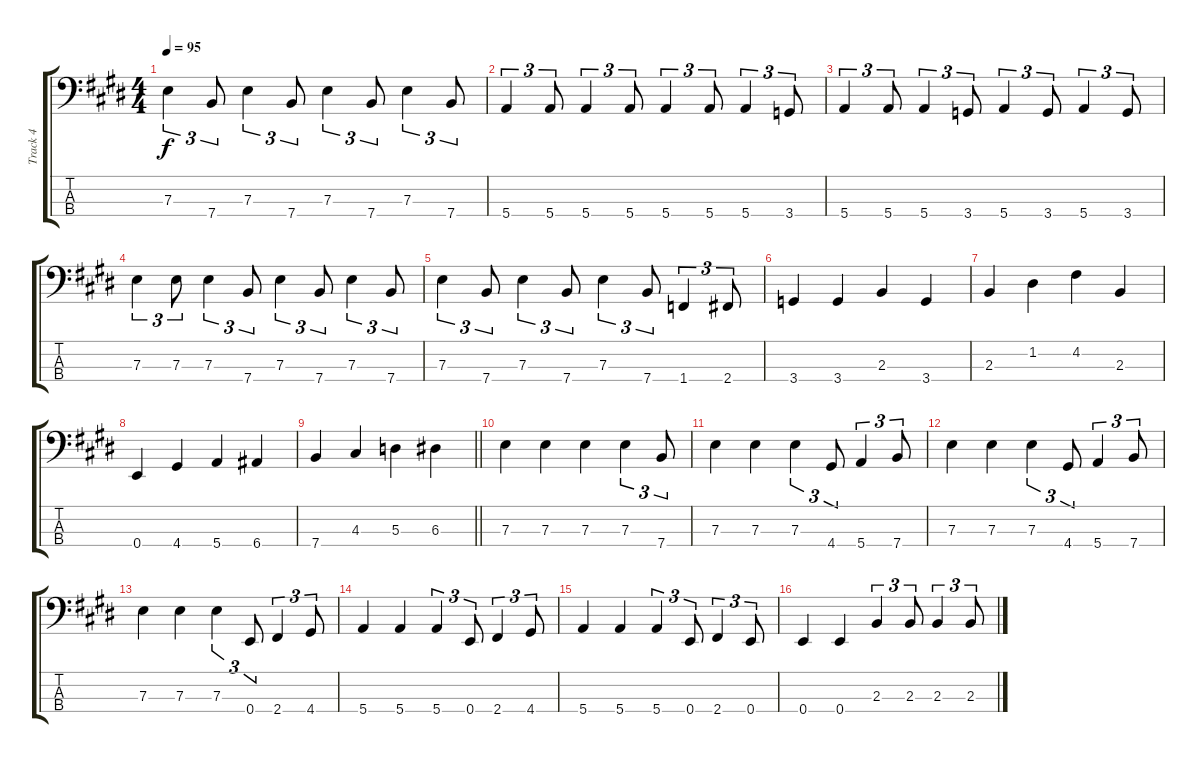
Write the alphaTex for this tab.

\track ("Track 4" "Track 4") {instrument electricbassfinger}
\staff {score tabs}
\tuning (G2 D2 A1 E1) {hide}
\ts (4 4)
\tempo 95
\clef f4
\ks e
7.3.4{tu (3 2) dy f} 7.4.8{tu (3 2)} 7.3.4{tu (3 2)} 7.4.8{tu (3 2)} 7.3.4{tu (3 2)} 7.4.8{tu (3 2)} 7.3.4{tu (3 2)} 7.4.8{tu (3 2)} |
5.4.4{tu (3 2)} 5.4.8{tu (3 2)} 5.4.4{tu (3 2)} 5.4.8{tu (3 2)} 5.4.4{tu (3 2)} 5.4.8{tu (3 2)} 5.4.4{tu (3 2)} 3.4.8{tu (3 2)} |
5.4.4{tu (3 2)} 5.4.8{tu (3 2)} 5.4.4{tu (3 2)} 3.4.8{tu (3 2)} 5.4.4{tu (3 2)} 3.4.8{tu (3 2)} 5.4.4{tu (3 2)} 3.4.8{tu (3 2)} |
7.3.4{tu (3 2)} 7.3.8{tu (3 2)} 7.3.4{tu (3 2)} 7.4.8{tu (3 2)} 7.3.4{tu (3 2)} 7.4.8{tu (3 2)} 7.3.4{tu (3 2)} 7.4.8{tu (3 2)} |
7.3.4{tu (3 2)} 7.4.8{tu (3 2)} 7.3.4{tu (3 2)} 7.4.8{tu (3 2)} 7.3.4{tu (3 2)} 7.4.8{tu (3 2)} 1.4.4{tu (3 2)} 2.4.8{tu (3 2)} |
3.4.4 3.4.4 2.3.4 3.4.4 |
2.3.4 1.2.4 4.2.4 2.3.4 |
0.4.4 4.4.4 5.4.4 6.4.4 |
\barLineRight lightlight
7.4.4 4.3.4 5.3.4 6.3.4 |
7.3.4 7.3.4 7.3.4 7.3.4{tu (3 2)} 7.4.8{tu (3 2)} |
7.3.4 7.3.4 7.3.4{tu (3 2)} 4.4.8{tu (3 2)} 5.4.4{tu (3 2)} 7.4.8{tu (3 2)} |
7.3.4 7.3.4 7.3.4{tu (3 2)} 4.4.8{tu (3 2)} 5.4.4{tu (3 2)} 7.4.8{tu (3 2)} |
7.3.4 7.3.4 7.3.4{tu (3 2)} 0.4.8{tu (3 2)} 2.4.4{tu (3 2)} 4.4.8{tu (3 2)} |
5.4.4 5.4.4 5.4.4{tu (3 2)} 0.4.8{tu (3 2)} 2.4.4{tu (3 2)} 4.4.8{tu (3 2)} |
5.4.4 5.4.4 5.4.4{tu (3 2)} 0.4.8{tu (3 2)} 2.4.4{tu (3 2)} 0.4.8{tu (3 2)} |
0.4.4 0.4.4 2.3.4{tu (3 2)} 2.3.8{tu (3 2)} 2.3.4{tu (3 2)} 2.3.8{tu (3 2)}
